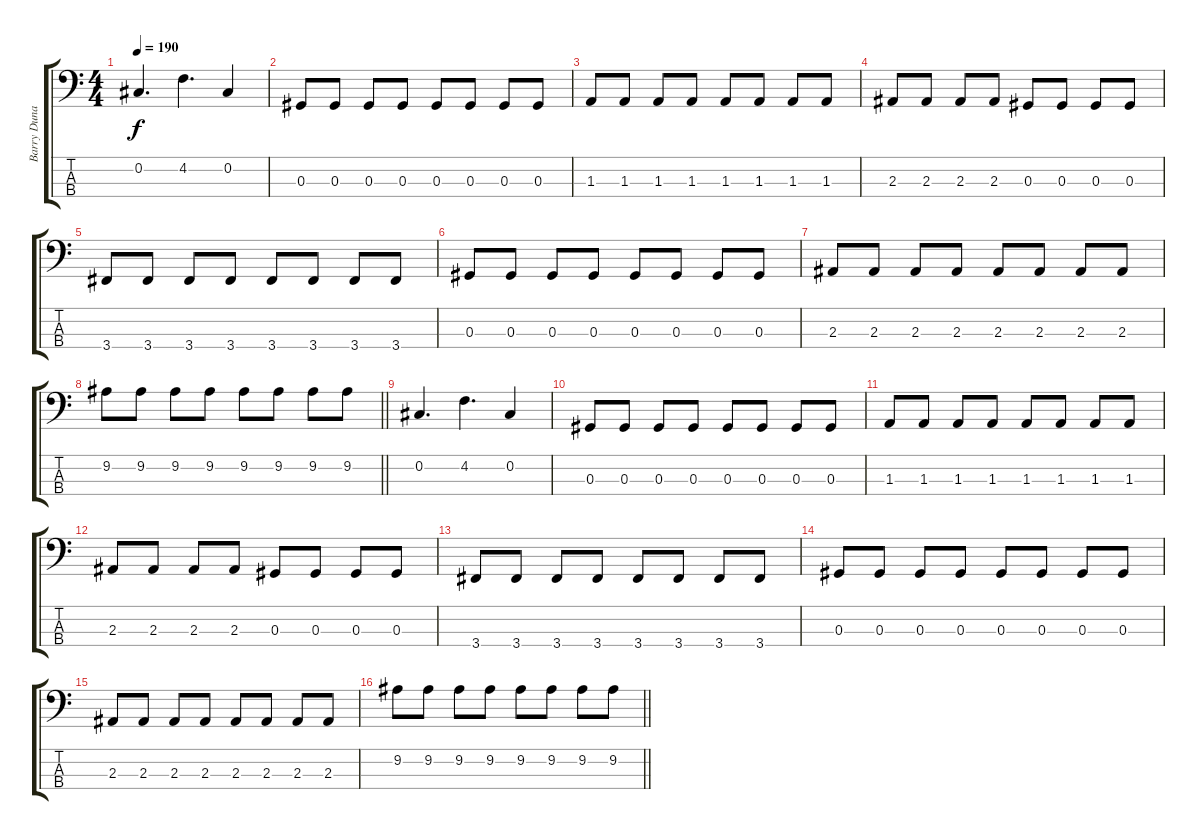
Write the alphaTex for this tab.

\track ("Barry Dunaway" "Barry Duna") {instrument electricbassfinger}
\staff {score tabs}
\tuning (Gb2 Db2 Ab1 Eb1) {hide}
\ts (4 4)
\tempo 190
\clef f4
\ks c
0.2.4{d dy f} 4.2.4{d} 0.2.4 |
0.3.8 0.3.8 0.3.8 0.3.8 0.3.8 0.3.8 0.3.8 0.3.8 |
1.3.8 1.3.8 1.3.8 1.3.8 1.3.8 1.3.8 1.3.8 1.3.8 |
2.3.8 2.3.8 2.3.8 2.3.8 0.3.8 0.3.8 0.3.8 0.3.8 |
3.4.8 3.4.8 3.4.8 3.4.8 3.4.8 3.4.8 3.4.8 3.4.8 |
0.3.8 0.3.8 0.3.8 0.3.8 0.3.8 0.3.8 0.3.8 0.3.8 |
2.3.8 2.3.8 2.3.8 2.3.8 2.3.8 2.3.8 2.3.8 2.3.8 |
\barLineRight lightlight
9.2.8 9.2.8 9.2.8 9.2.8 9.2.8 9.2.8 9.2.8 9.2.8 |
0.2.4{d} 4.2.4{d} 0.2.4 |
0.3.8 0.3.8 0.3.8 0.3.8 0.3.8 0.3.8 0.3.8 0.3.8 |
1.3.8 1.3.8 1.3.8 1.3.8 1.3.8 1.3.8 1.3.8 1.3.8 |
2.3.8 2.3.8 2.3.8 2.3.8 0.3.8 0.3.8 0.3.8 0.3.8 |
3.4.8 3.4.8 3.4.8 3.4.8 3.4.8 3.4.8 3.4.8 3.4.8 |
0.3.8 0.3.8 0.3.8 0.3.8 0.3.8 0.3.8 0.3.8 0.3.8 |
2.3.8 2.3.8 2.3.8 2.3.8 2.3.8 2.3.8 2.3.8 2.3.8 |
\barLineRight lightlight
9.2.8 9.2.8 9.2.8 9.2.8 9.2.8 9.2.8 9.2.8 9.2.8
